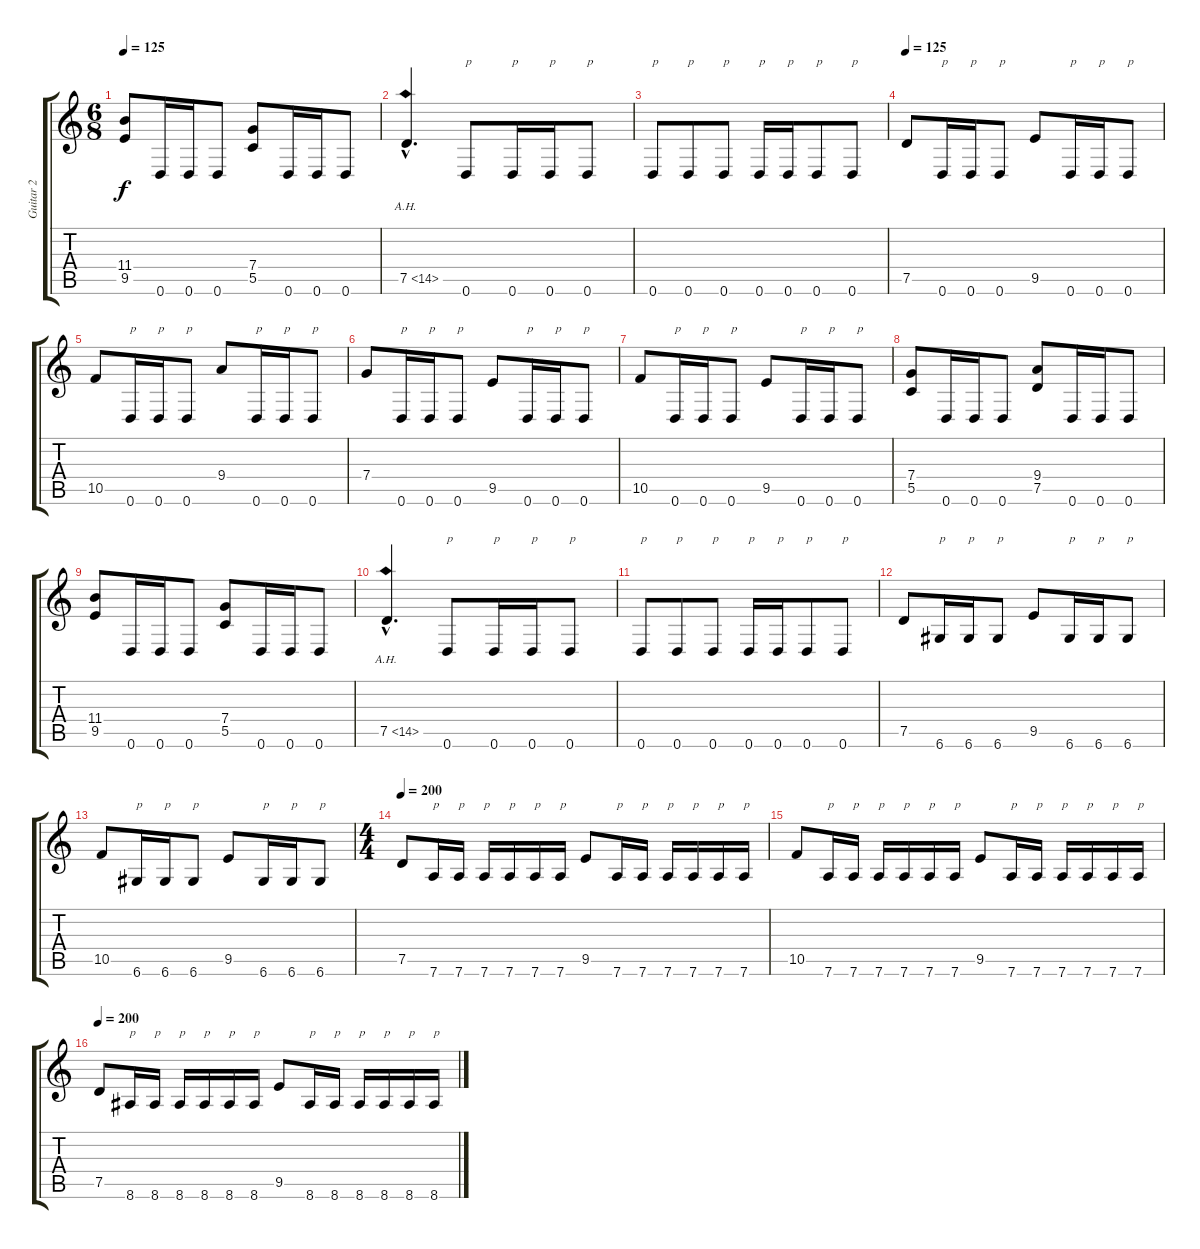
\track ("Guitar 2" "Guitar 2") {instrument distortionguitar}
\staff {score tabs}
\tuning (D4 A3 F3 C3 G2 D2) {hide}
\ts (6 8)
\tempo 125
\clef g2
\ks c
(11.4 9.5).8{dy f} 0.6.16 0.6.16 0.6.8 (7.4 5.5).8 0.6.16 0.6.16 0.6.8 |
7.5{ah 7 hac}.4{d} 0.6.8{txt "p"} 0.6.16{txt "p"} 0.6.16{txt "p"} 0.6.8{txt "p"} |
0.6.8{txt "p"} 0.6.8{txt "p"} 0.6.8{txt "p"} 0.6.16{txt "p"} 0.6.16{txt "p"} 0.6.8{txt "p"} 0.6.8{txt "p"} |
\tempo 125
7.5.8 0.6.16{txt "p"} 0.6.16{txt "p"} 0.6.8{txt "p"} 9.5.8 0.6.16{txt "p"} 0.6.16{txt "p"} 0.6.8{txt "p"} |
10.5.8 0.6.16{txt "p"} 0.6.16{txt "p"} 0.6.8{txt "p"} 9.4.8 0.6.16{txt "p"} 0.6.16{txt "p"} 0.6.8{txt "p"} |
7.4.8 0.6.16{txt "p"} 0.6.16{txt "p"} 0.6.8{txt "p"} 9.5.8 0.6.16{txt "p"} 0.6.16{txt "p"} 0.6.8{txt "p"} |
10.5.8 0.6.16{txt "p"} 0.6.16{txt "p"} 0.6.8{txt "p"} 9.5.8 0.6.16{txt "p"} 0.6.16{txt "p"} 0.6.8{txt "p"} |
(7.4 5.5).8 0.6.16 0.6.16 0.6.8 (9.4 7.5).8 0.6.16 0.6.16 0.6.8 |
(11.4 9.5).8 0.6.16 0.6.16 0.6.8 (7.4 5.5).8 0.6.16 0.6.16 0.6.8 |
7.5{ah 7 hac}.4{d} 0.6.8{txt "p"} 0.6.16{txt "p"} 0.6.16{txt "p"} 0.6.8{txt "p"} |
0.6.8{txt "p"} 0.6.8{txt "p"} 0.6.8{txt "p"} 0.6.16{txt "p"} 0.6.16{txt "p"} 0.6.8{txt "p"} 0.6.8{txt "p"} |
7.5.8 6.6.16{txt "p"} 6.6.16{txt "p"} 6.6.8{txt "p"} 9.5.8 6.6.16{txt "p"} 6.6.16{txt "p"} 6.6.8{txt "p"} |
10.5.8 6.6.16{txt "p"} 6.6.16{txt "p"} 6.6.8{txt "p"} 9.5.8 6.6.16{txt "p"} 6.6.16{txt "p"} 6.6.8{txt "p"} |
\ts (4 4)
\tempo 200
7.5.8 7.6.16{txt "p"} 7.6.16{txt "p"} 7.6.16{txt "p"} 7.6.16{txt "p"} 7.6.16{txt "p"} 7.6.16{txt "p"} 9.5.8 7.6.16{txt "p"} 7.6.16{txt "p"} 7.6.16{txt "p"} 7.6.16{txt "p"} 7.6.16{txt "p"} 7.6.16{txt "p"} |
10.5.8 7.6.16{txt "p"} 7.6.16{txt "p"} 7.6.16{txt "p"} 7.6.16{txt "p"} 7.6.16{txt "p"} 7.6.16{txt "p"} 9.5.8 7.6.16{txt "p"} 7.6.16{txt "p"} 7.6.16{txt "p"} 7.6.16{txt "p"} 7.6.16{txt "p"} 7.6.16{txt "p"} |
\tempo 200
7.5.8 8.6.16{txt "p"} 8.6.16{txt "p"} 8.6.16{txt "p"} 8.6.16{txt "p"} 8.6.16{txt "p"} 8.6.16{txt "p"} 9.5.8 8.6.16{txt "p"} 8.6.16{txt "p"} 8.6.16{txt "p"} 8.6.16{txt "p"} 8.6.16{txt "p"} 8.6.16{txt "p"}
